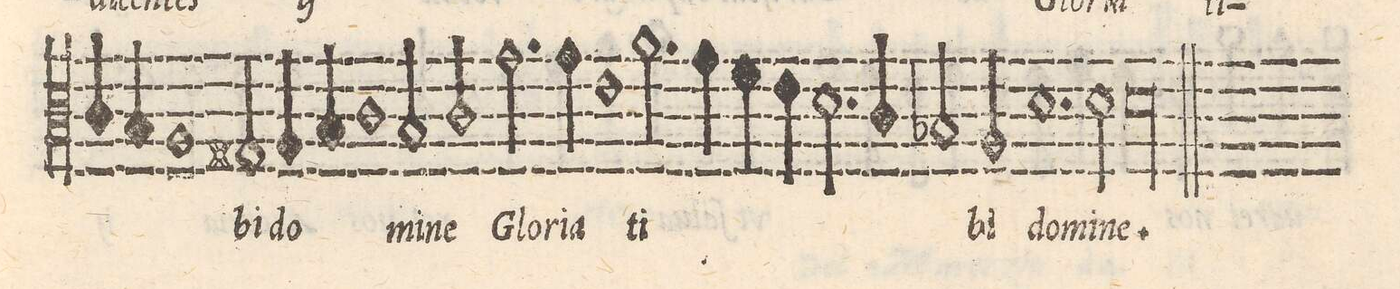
**kern	**text
*I"ALTO	*
*clefC3	*
*k[]	*
*met(C|)	*
*M2/2	*
=111-	=111-
4c/	.
4B/	.
1A/	.
=112-	=112-
2G#X/	bi
=113-	=113-
4A/	do-
4B/	.
1c\	.
=114-	=114-
2B/	mi-
=115-	=115-
2c/	-ne
2.g\	Glo-
=116-	=116-
4g\	-ri-
1e\	-a
=117-	=117-
2.a\	ti-
=118-	=118-
4g\	.
4f\	.
4e\	.
=119-	=119-
2.d\	.
4c/	.
=120-	=120-
2B-X/	.
2A/	-bi
=121-	=121-
1.d	do-
=122-	=122-
2d\	-mi-
=123-	=123-
00d	-ne.
==	==
*-	*-
